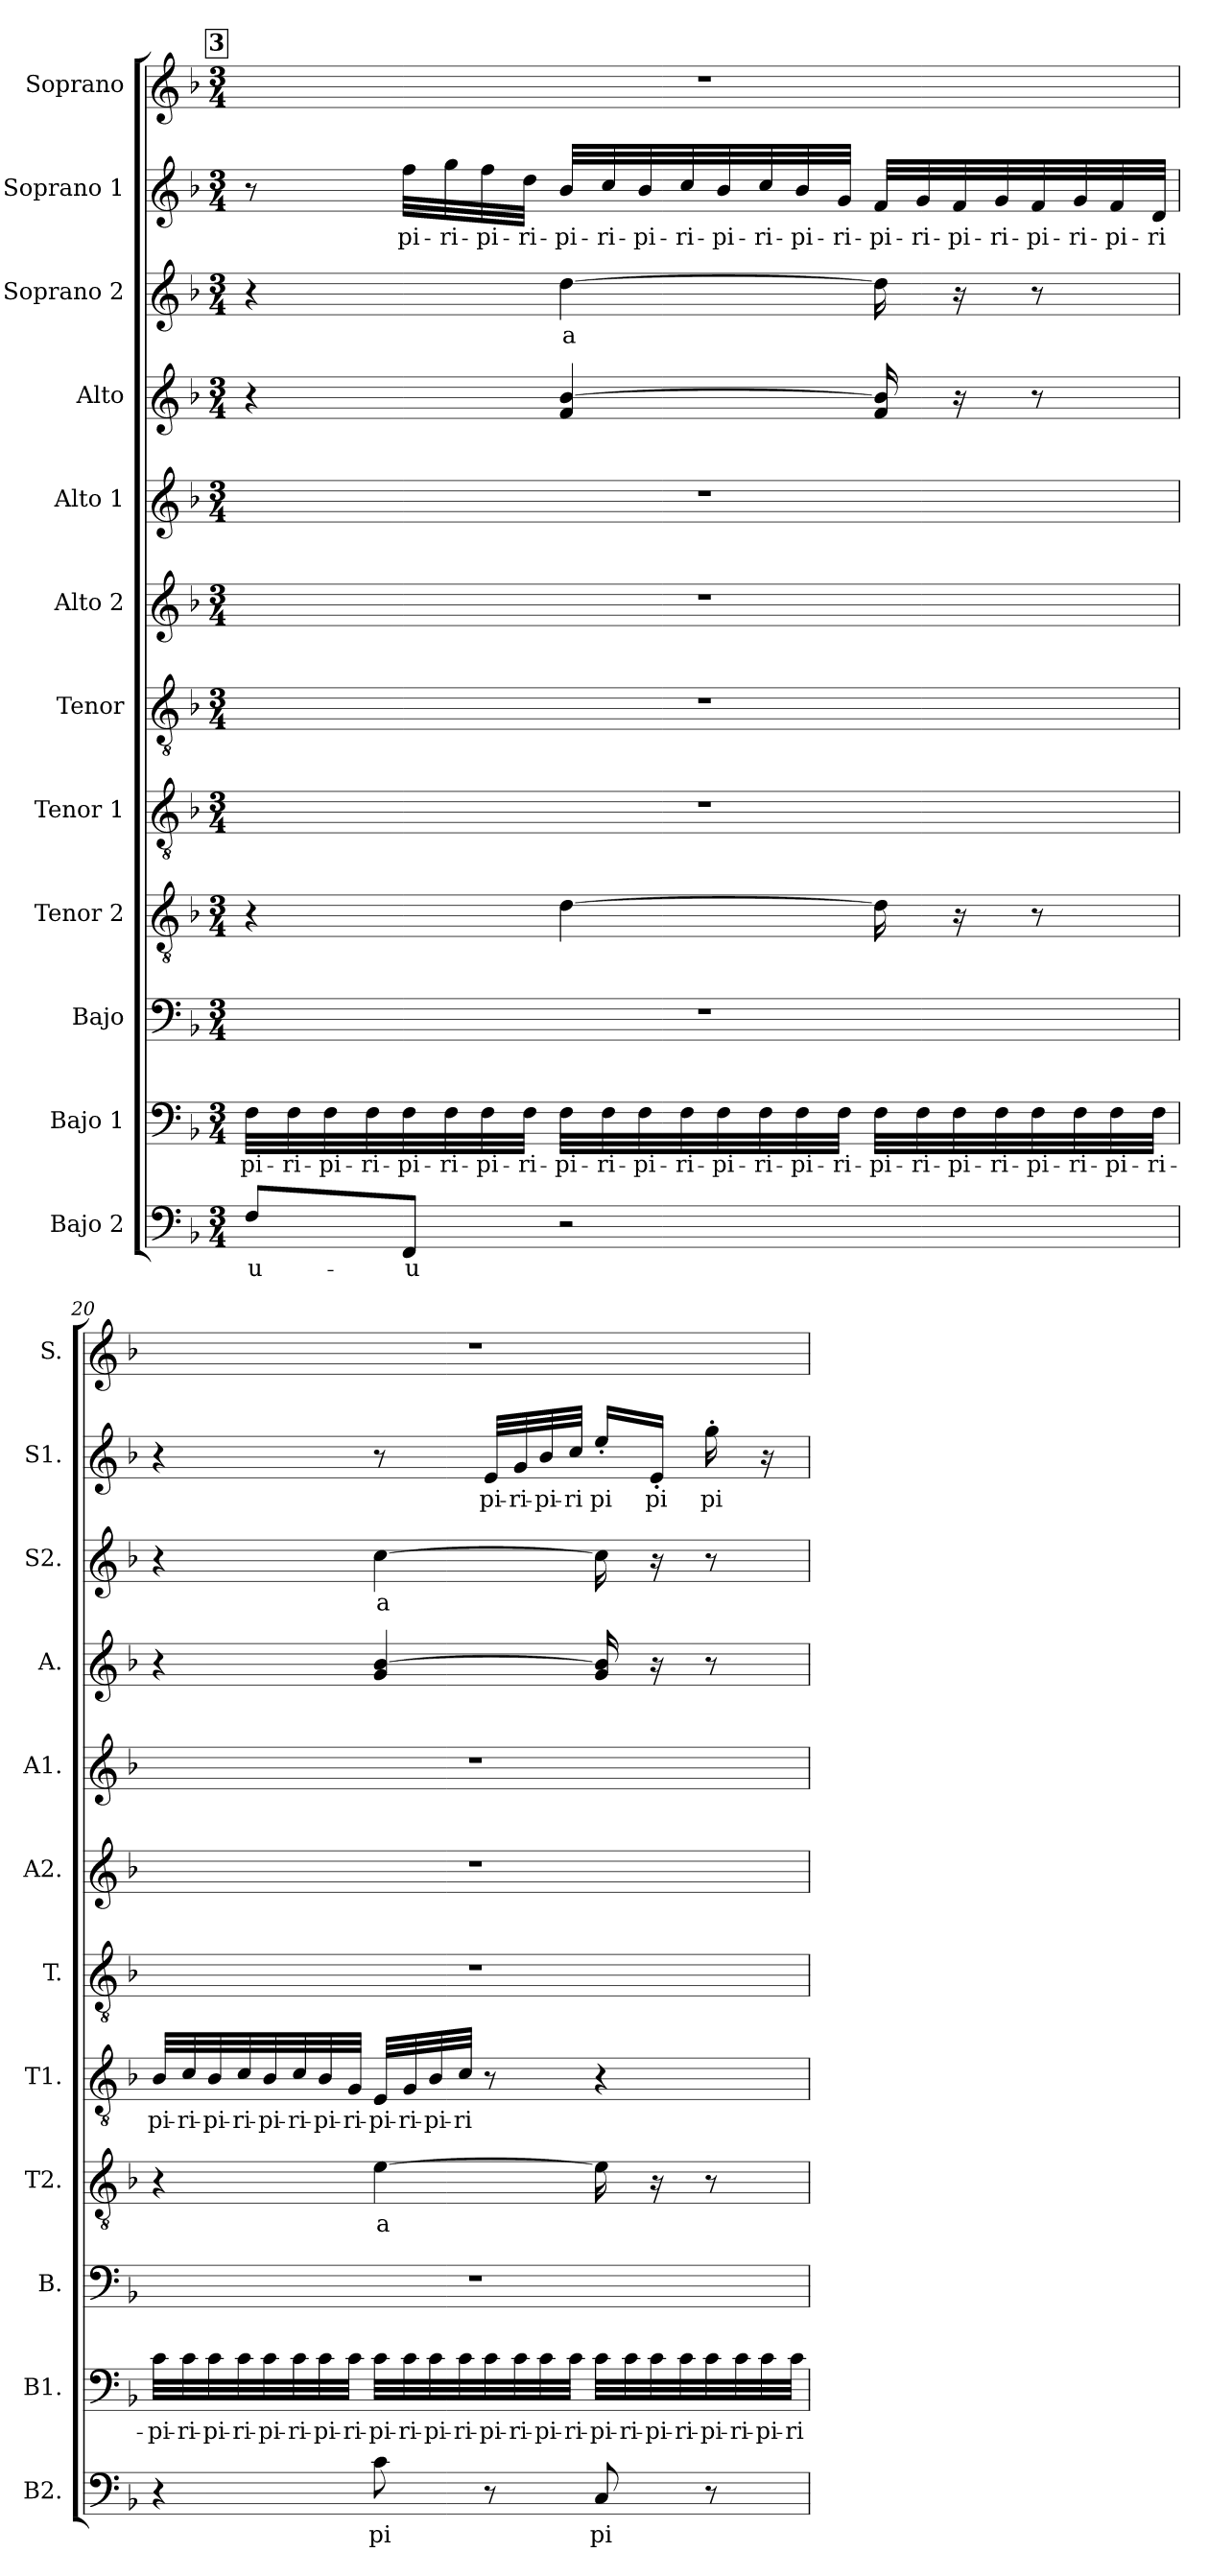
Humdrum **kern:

**kern	**text	**kern	**text	**kern	**kern	**text	**kern	**text	**kern	**kern	**kern	**kern	**kern	**text	**kern	**text	**kern
*part12	*part12	*part11	*part11	*part10	*part9	*part9	*part8	*part8	*part7	*part6	*part5	*part4	*part3	*part3	*part2	*part2	*part1
*staff12	*staff12	*staff11	*staff11	*staff10	*staff9	*staff9	*staff8	*staff8	*staff7	*staff6	*staff5	*staff4	*staff3	*staff3	*staff2	*staff2	*staff1
*I"Bajo 2	*	*I"Bajo 1	*	*I"Bajo	*I"Tenor 2	*	*I"Tenor 1	*	*I"Tenor	*I"Alto 2	*I"Alto 1	*I"Alto	*I"Soprano 2	*	*I"Soprano 1	*	*I"Soprano
*I'B2.	*	*I'B1.	*	*I'B.	*I'T2.	*	*I'T1.	*	*I'T.	*I'A2.	*I'A1.	*I'A.	*I'S2.	*	*I'S1.	*	*I'S.
!!LO:LB:g=z
*clefF4	*	*clefF4	*	*clefF4	*clefGv2	*	*clefGv2	*	*clefGv2	*clefG2	*clefG2	*clefG2	*clefG2	*	*clefG2	*	*clefG2
*k[b-]	*	*k[b-]	*	*k[b-]	*k[b-]	*	*k[b-]	*	*k[b-]	*k[b-]	*k[b-]	*k[b-]	*k[b-]	*	*k[b-]	*	*k[b-]
*M3/4	*	*M3/4	*	*M3/4	*M3/4	*	*M3/4	*	*M3/4	*M3/4	*M3/4	*M3/4	*M3/4	*	*M3/4	*	*M3/4
!!LO:REH:place=s1:a:B:fs=14:t=3
=19	=19	=19	=19	=19	=19	=19	=19	=19	=19	=19	=19	=19	=19	=19	=19	=19	=19
!	!LO:LY:b	!	!LO:LY:b	!	!	!	!	!	!	!	!	!	!	!	!	!	!
8F/L	u-	32F\LLL	pi-	2.r	4r	.	2.r	.	2.r	2.r	2.r	4r	4r	.	8r	.	2.r
!	!	!	!LO:LY:b	!	!	!	!	!	!	!	!	!	!	!	!	!	!
.	.	32F\	-ri-	.	.	.	.	.	.	.	.	.	.	.	.	.	.
!	!	!	!LO:LY:b	!	!	!	!	!	!	!	!	!	!	!	!	!	!
.	.	32F\	-pi-	.	.	.	.	.	.	.	.	.	.	.	.	.	.
!	!	!	!LO:LY:b	!	!	!	!	!	!	!	!	!	!	!	!	!	!
.	.	32F\	-ri-	.	.	.	.	.	.	.	.	.	.	.	.	.	.
!	!LO:LY:b	!	!LO:LY:b	!	!	!	!	!	!	!	!	!	!	!	!	!LO:LY:b	!
8FF/J	-u	32F\	-pi-	.	.	.	.	.	.	.	.	.	.	.	32ff\LLL	pi-	.
!	!	!	!LO:LY:b	!	!	!	!	!	!	!	!	!	!	!	!	!LO:LY:b	!
.	.	32F\	-ri-	.	.	.	.	.	.	.	.	.	.	.	32gg\	-ri-	.
!	!	!	!LO:LY:b	!	!	!	!	!	!	!	!	!	!	!	!	!LO:LY:b	!
.	.	32F\	-pi-	.	.	.	.	.	.	.	.	.	.	.	32ff\	-pi-	.
!	!	!	!LO:LY:b	!	!	!	!	!	!	!	!	!	!	!	!	!LO:LY:b	!
.	.	32F\JJJ	-ri-	.	.	.	.	.	.	.	.	.	.	.	32dd\JJJ	-ri-	.
!	!	!	!LO:LY:b	!	!	!	!	!	!	!	!	!	!	!LO:LY:b	!	!LO:LY:b	!
2r	.	32F\LLL	-pi-	.	[4d\	.	.	.	.	.	.	4f/ [4b-/	[4dd\	a	32b-/LLL	-pi-	.
!	!	!	!LO:LY:b	!	!	!	!	!	!	!	!	!	!	!	!	!LO:LY:b	!
.	.	32F\	-ri-	.	.	.	.	.	.	.	.	.	.	.	32cc/	-ri-	.
!	!	!	!LO:LY:b	!	!	!	!	!	!	!	!	!	!	!	!	!LO:LY:b	!
.	.	32F\	-pi-	.	.	.	.	.	.	.	.	.	.	.	32b-/	-pi-	.
!	!	!	!LO:LY:b	!	!	!	!	!	!	!	!	!	!	!	!	!LO:LY:b	!
.	.	32F\	-ri-	.	.	.	.	.	.	.	.	.	.	.	32cc/	-ri-	.
!	!	!	!LO:LY:b	!	!	!	!	!	!	!	!	!	!	!	!	!LO:LY:b	!
.	.	32F\	-pi-	.	.	.	.	.	.	.	.	.	.	.	32b-/	-pi-	.
!	!	!	!LO:LY:b	!	!	!	!	!	!	!	!	!	!	!	!	!LO:LY:b	!
.	.	32F\	-ri-	.	.	.	.	.	.	.	.	.	.	.	32cc/	-ri-	.
!	!	!	!LO:LY:b	!	!	!	!	!	!	!	!	!	!	!	!	!LO:LY:b	!
.	.	32F\	-pi-	.	.	.	.	.	.	.	.	.	.	.	32b-/	-pi-	.
!	!	!	!LO:LY:b	!	!	!	!	!	!	!	!	!	!	!	!	!LO:LY:b	!
.	.	32F\JJJ	-ri-	.	.	.	.	.	.	.	.	.	.	.	32g/JJJ	-ri-	.
!	!	!	!LO:LY:b	!	!	!	!	!	!	!	!	!	!	!	!	!LO:LY:b	!
.	.	32F\LLL	-pi-	.	16d\]	.	.	.	.	.	.	16f/ 16b-/]	16dd\]	.	32f/LLL	-pi-	.
!	!	!	!LO:LY:b	!	!	!	!	!	!	!	!	!	!	!	!	!LO:LY:b	!
.	.	32F\	-ri-	.	.	.	.	.	.	.	.	.	.	.	32g/	-ri-	.
!	!	!	!LO:LY:b	!	!	!	!	!	!	!	!	!	!	!	!	!LO:LY:b	!
.	.	32F\	-pi-	.	16r	.	.	.	.	.	.	16r	16r	.	32f/	-pi-	.
!	!	!	!LO:LY:b	!	!	!	!	!	!	!	!	!	!	!	!	!LO:LY:b	!
.	.	32F\	-ri-	.	.	.	.	.	.	.	.	.	.	.	32g/	-ri-	.
!	!	!	!LO:LY:b	!	!	!	!	!	!	!	!	!	!	!	!	!LO:LY:b	!
.	.	32F\	-pi-	.	8r	.	.	.	.	.	.	8r	8r	.	32f/	-pi-	.
!	!	!	!LO:LY:b	!	!	!	!	!	!	!	!	!	!	!	!	!LO:LY:b	!
.	.	32F\	-ri-	.	.	.	.	.	.	.	.	.	.	.	32g/	-ri-	.
!	!	!	!LO:LY:b	!	!	!	!	!	!	!	!	!	!	!	!	!LO:LY:b	!
.	.	32F\	-pi-	.	.	.	.	.	.	.	.	.	.	.	32f/	-pi-	.
!	!	!	!LO:LY:b	!	!	!	!	!	!	!	!	!	!	!	!	!LO:LY:b	!
.	.	32F\JJJ	-ri-	.	.	.	.	.	.	.	.	.	.	.	32d/JJJ	-ri	.
!!LO:PB:g=z
=20	=20	=20	=20	=20	=20	=20	=20	=20	=20	=20	=20	=20	=20	=20	=20	=20	=20
!	!	!	!LO:LY:b	!	!	!	!	!LO:LY:b	!	!	!	!	!	!	!	!	!
4r	.	32c\LLL	pi-	2.r	4r	.	32B-/LLL	pi-	2.r	2.r	2.r	4r	4r	.	4r	.	2.r
!	!	!	!LO:LY:b	!	!	!	!	!LO:LY:b	!	!	!	!	!	!	!	!	!
.	.	32c\	-ri-	.	.	.	32c/	-ri-	.	.	.	.	.	.	.	.	.
!	!	!	!LO:LY:b	!	!	!	!	!LO:LY:b	!	!	!	!	!	!	!	!	!
.	.	32c\	-pi-	.	.	.	32B-/	-pi-	.	.	.	.	.	.	.	.	.
!	!	!	!LO:LY:b	!	!	!	!	!LO:LY:b	!	!	!	!	!	!	!	!	!
.	.	32c\	-ri-	.	.	.	32c/	-ri-	.	.	.	.	.	.	.	.	.
!	!	!	!LO:LY:b	!	!	!	!	!LO:LY:b	!	!	!	!	!	!	!	!	!
.	.	32c\	-pi-	.	.	.	32B-/	-pi-	.	.	.	.	.	.	.	.	.
!	!	!	!LO:LY:b	!	!	!	!	!LO:LY:b	!	!	!	!	!	!	!	!	!
.	.	32c\	-ri-	.	.	.	32c/	-ri-	.	.	.	.	.	.	.	.	.
!	!	!	!LO:LY:b	!	!	!	!	!LO:LY:b	!	!	!	!	!	!	!	!	!
.	.	32c\	-pi-	.	.	.	32B-/	-pi-	.	.	.	.	.	.	.	.	.
!	!	!	!LO:LY:b	!	!	!	!	!LO:LY:b	!	!	!	!	!	!	!	!	!
.	.	32c\JJJ	-ri-	.	.	.	32G/JJJ	-ri-	.	.	.	.	.	.	.	.	.
!	!LO:LY:b	!	!LO:LY:b	!	!	!LO:LY:b	!	!LO:LY:b	!	!	!	!	!	!LO:LY:b	!	!	!
8c\	pi	32c\LLL	-pi-	.	[4e\	a	32E/LLL	-pi-	.	.	.	4g/ [4b-/	[4cc\	a	8r	.	.
!	!	!	!LO:LY:b	!	!	!	!	!LO:LY:b	!	!	!	!	!	!	!	!	!
.	.	32c\	-ri-	.	.	.	32G/	-ri-	.	.	.	.	.	.	.	.	.
!	!	!	!LO:LY:b	!	!	!	!	!LO:LY:b	!	!	!	!	!	!	!	!	!
.	.	32c\	-pi-	.	.	.	32B-/	-pi-	.	.	.	.	.	.	.	.	.
!	!	!	!LO:LY:b	!	!	!	!	!LO:LY:b	!	!	!	!	!	!	!	!	!
.	.	32c\	-ri-	.	.	.	32c/JJJ	-ri	.	.	.	.	.	.	.	.	.
!	!	!	!LO:LY:b	!	!	!	!	!	!	!	!	!	!	!	!	!LO:LY:b	!
8r	.	32c\	-pi-	.	.	.	8r	.	.	.	.	.	.	.	32e/LLL	pi-	.
!	!	!	!LO:LY:b	!	!	!	!	!	!	!	!	!	!	!	!	!LO:LY:b	!
.	.	32c\	-ri-	.	.	.	.	.	.	.	.	.	.	.	32g/	-ri-	.
!	!	!	!LO:LY:b	!	!	!	!	!	!	!	!	!	!	!	!	!LO:LY:b	!
.	.	32c\	-pi-	.	.	.	.	.	.	.	.	.	.	.	32b-/	-pi-	.
!	!	!	!LO:LY:b	!	!	!	!	!	!	!	!	!	!	!	!	!LO:LY:b	!
.	.	32c\JJJ	-ri-	.	.	.	.	.	.	.	.	.	.	.	32cc/JJJ	-ri	.
!	!LO:LY:b	!	!LO:LY:b	!	!	!	!	!	!	!	!	!	!	!	!	!LO:LY:b	!
8C/	pi	32c\LLL	-pi-	.	16e\]	.	4r	.	.	.	.	16g/ 16b-/]	16cc\]	.	16ee'/LL	pi	.
!	!	!	!LO:LY:b	!	!	!	!	!	!	!	!	!	!	!	!	!	!
.	.	32c\	-ri-	.	.	.	.	.	.	.	.	.	.	.	.	.	.
!	!	!	!LO:LY:b	!	!	!	!	!	!	!	!	!	!	!	!	!LO:LY:b	!
.	.	32c\	-pi-	.	16r	.	.	.	.	.	.	16r	16r	.	16e'/JJ	pi	.
!	!	!	!LO:LY:b	!	!	!	!	!	!	!	!	!	!	!	!	!	!
.	.	32c\	-ri-	.	.	.	.	.	.	.	.	.	.	.	.	.	.
!	!	!	!LO:LY:b	!	!	!	!	!	!	!	!	!	!	!	!	!LO:LY:b	!
8r	.	32c\	-pi-	.	8r	.	.	.	.	.	.	8r	8r	.	16gg'\	pi	.
!	!	!	!LO:LY:b	!	!	!	!	!	!	!	!	!	!	!	!	!	!
.	.	32c\	-ri-	.	.	.	.	.	.	.	.	.	.	.	.	.	.
!	!	!	!LO:LY:b	!	!	!	!	!	!	!	!	!	!	!	!	!	!
.	.	32c\	-pi-	.	.	.	.	.	.	.	.	.	.	.	16r	.	.
!	!	!	!LO:LY:b	!	!	!	!	!	!	!	!	!	!	!	!	!	!
.	.	32c\JJJ	-ri-	.	.	.	.	.	.	.	.	.	.	.	.	.	.
=	=	=	=	=	=	=	=	=	=	=	=	=	=	=	=	=	=
*-	*-	*-	*-	*-	*-	*-	*-	*-	*-	*-	*-	*-	*-	*-	*-	*-	*-
